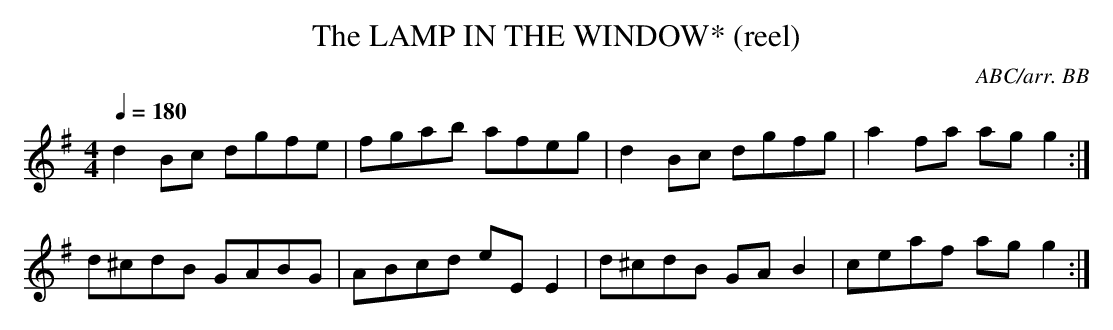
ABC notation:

X:1
T:LAMP IN THE WINDOW* (reel), The
C:ABC/arr. BB
Q:1/4=180
L:1/8
M:4/4
K:D
K:G % source key F
d2 Bc dgfe|fgab afeg|d2 Bc dgfg|a2fa ag g2:|
d^cdB GABG|ABcd eE E2|d^cdB GA B2|ceaf ag g2:|
